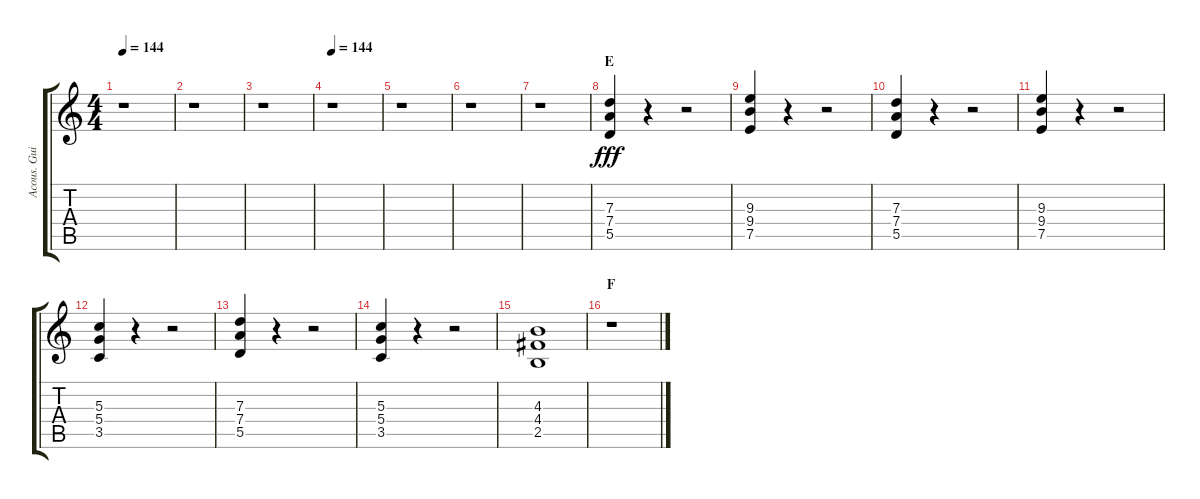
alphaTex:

\track ("Acous. Guitar" "Acous. Gui") {instrument acousticguitarsteel}
\staff {score tabs}
\tuning (E4 B3 G3 D3 A2 E2) {hide}
\ts (4 4)
\tempo 144
\clef g2
\ks c
r.1{dy fff} |
r.1 |
r.1 |
\tempo 144
r.1 |
r.1 |
r.1 |
r.1 |
\section ("" "E")
(7.3 7.4 5.5).4 r.4 r.2 |
(9.3 9.4 7.5).4 r.4 r.2 |
(7.3 7.4 5.5).4 r.4 r.2 |
(9.3 9.4 7.5).4 r.4 r.2 |
(5.3 5.4 3.5).4 r.4 r.2 |
(7.3 7.4 5.5).4 r.4 r.2 |
(5.3 5.4 3.5).4 r.4 r.2 |
(4.3 4.4 2.5).1 |
\section ("" "F")
r.1
